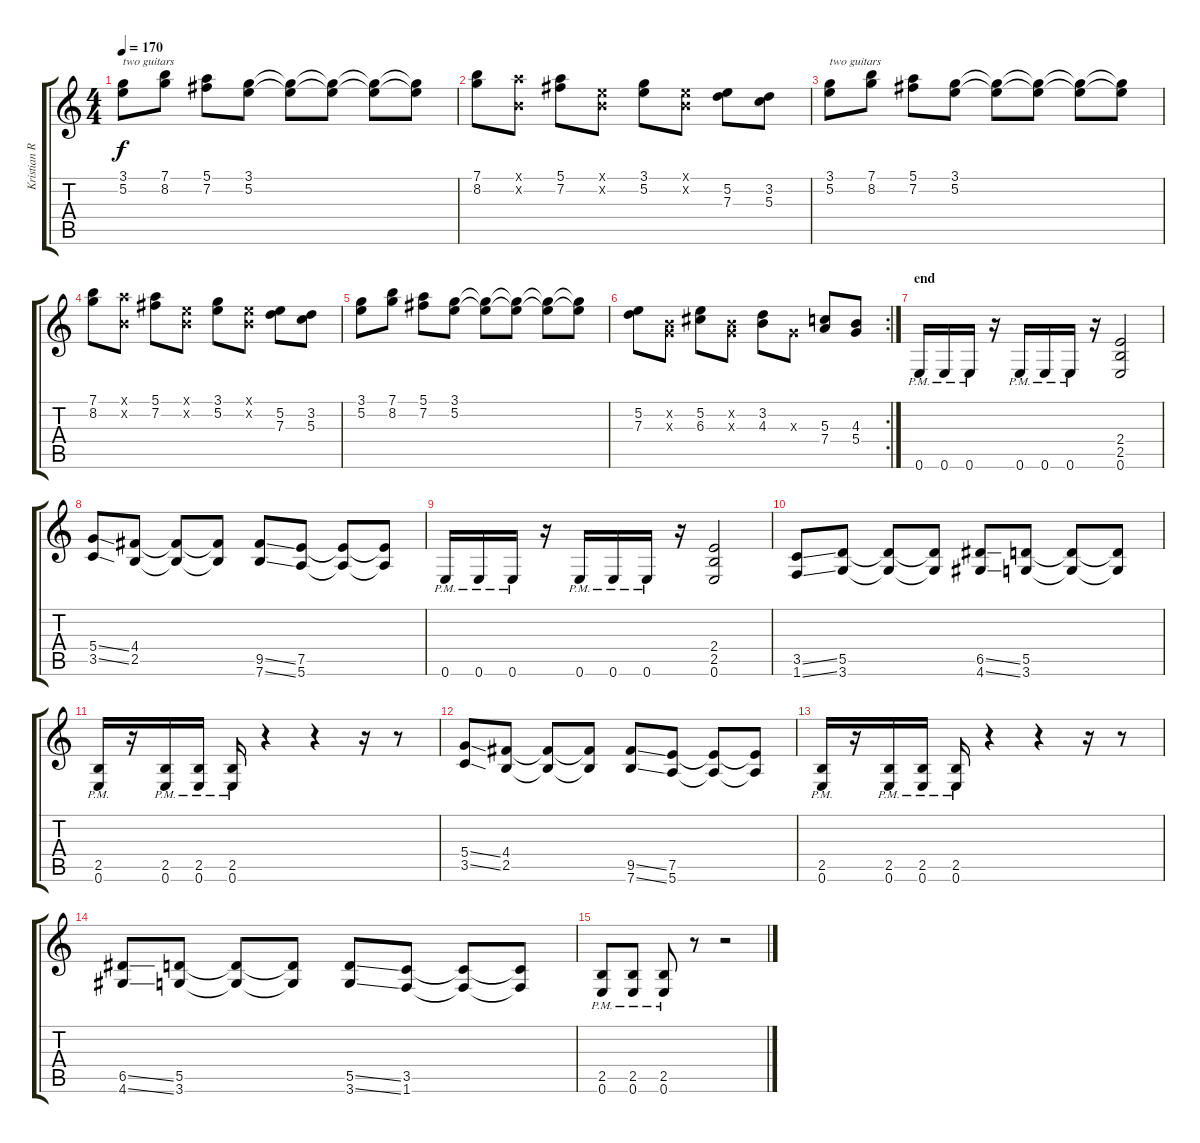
\track ("Kristian Ranta" "Kristian R") {instrument distortionguitar}
\staff {score tabs}
\tuning (E4 B3 G3 D3 A2 E2) {hide}
\ts (4 4)
\tempo 170
\clef g2
\ks c
(3.1 5.2).8{txt "two guitars" dy f} (7.1 8.2).8 (5.1 7.2).8 (3.1 5.2).8 (3.1{t} 5.2{t}).8 (3.1{t} 5.2{t}).8 (3.1{t} 5.2{t}).8 (3.1{t} 5.2{t}).8 |
(7.1 8.2).8 (5.1{x} 0.2{x}).8 (5.1 7.2).8 (0.1{x} 0.2{x}).8 (3.1 5.2).8 (0.1{x} 0.2{x}).8 (5.2 7.3).8 (3.2 5.3).8 |
(3.1 5.2).8{txt "two guitars"} (7.1 8.2).8 (5.1 7.2).8 (3.1 5.2).8 (3.1{t} 5.2{t}).8 (3.1{t} 5.2{t}).8 (3.1{t} 5.2{t}).8 (3.1{t} 5.2{t}).8 |
(7.1 8.2).8 (5.1{x} 0.2{x}).8 (5.1 7.2).8 (0.1{x} 0.2{x}).8 (3.1 5.2).8 (0.1{x} 0.2{x}).8 (5.2 7.3).8 (3.2 5.3).8 |
(3.1 5.2).8 (7.1 8.2).8 (5.1 7.2).8 (3.1 5.2).8 (3.1{t} 5.2{t}).8 (3.1{t} 5.2{t}).8 (3.1{t} 5.2{t}).8 (3.1{t} 5.2{t}).8 |
\rc 2
(5.2 7.3).8 (0.2{x} 0.3{x}).8 (5.2 6.3).8 (0.2{x} 0.3{x}).8 (3.2 4.3).8 0.3{x}.8 (5.3 7.4).8 (4.3 5.4).8 |
\section ("" "end")
0.6{pm}.16 0.6{pm}.16 0.6{pm}.16 r.16 0.6{pm}.16 0.6{pm}.16 0.6{pm}.16 r.16 (2.4 2.5 0.6).2 |
(5.4{ss} 3.5{ss}).8 (4.4 2.5).8 (4.4{t} 2.5{t}).8 (4.4{t} 2.5{t}).8 (9.5{ss} 7.6{ss}).8 (7.5 5.6).8 (7.5{t} 5.6{t}).8 (7.5{t} 5.6{t}).8 |
0.6{pm}.16 0.6{pm}.16 0.6{pm}.16 r.16 0.6{pm}.16 0.6{pm}.16 0.6{pm}.16 r.16 (2.4 2.5 0.6).2 |
(3.5{ss} 1.6{ss}).8 (5.5 3.6).8 (5.5{t} 3.6{t}).8 (5.5{t} 3.6{t}).8 (6.5{ss} 4.6{ss}).8 (5.5 3.6).8 (5.5{t} 3.6{t}).8 (5.5{t} 3.6{t}).8 |
(2.5{pm} 0.6{pm}).16 r.16 (2.5{pm} 0.6{pm}).16 (2.5{pm} 0.6{pm}).16 (2.5{pm} 0.6{pm}).16 r.4 r.4 r.16 r.8 |
(5.4{ss} 3.5{ss}).8 (4.4 2.5).8 (4.4{t} 2.5{t}).8 (4.4{t} 2.5{t}).8 (9.5{ss} 7.6{ss}).8 (7.5 5.6).8 (7.5{t} 5.6{t}).8 (7.5{t} 5.6{t}).8 |
(2.5{pm} 0.6{pm}).16 r.16 (2.5{pm} 0.6{pm}).16 (2.5{pm} 0.6{pm}).16 (2.5{pm} 0.6{pm}).16 r.4 r.4 r.16 r.8 |
(6.5{ss} 4.6{ss}).8 (5.5 3.6).8 (5.5{t} 3.6{t}).8 (5.5{t} 3.6{t}).8 (5.5{ss} 3.6{ss}).8 (3.5 1.6).8 (3.5{t} 1.6{t}).8 (3.5{t} 1.6{t}).8 |
(2.5{pm} 0.6{pm}).8 (2.5{pm} 0.6{pm}).8 (2.5{pm} 0.6{pm}).8 r.8 r.2
